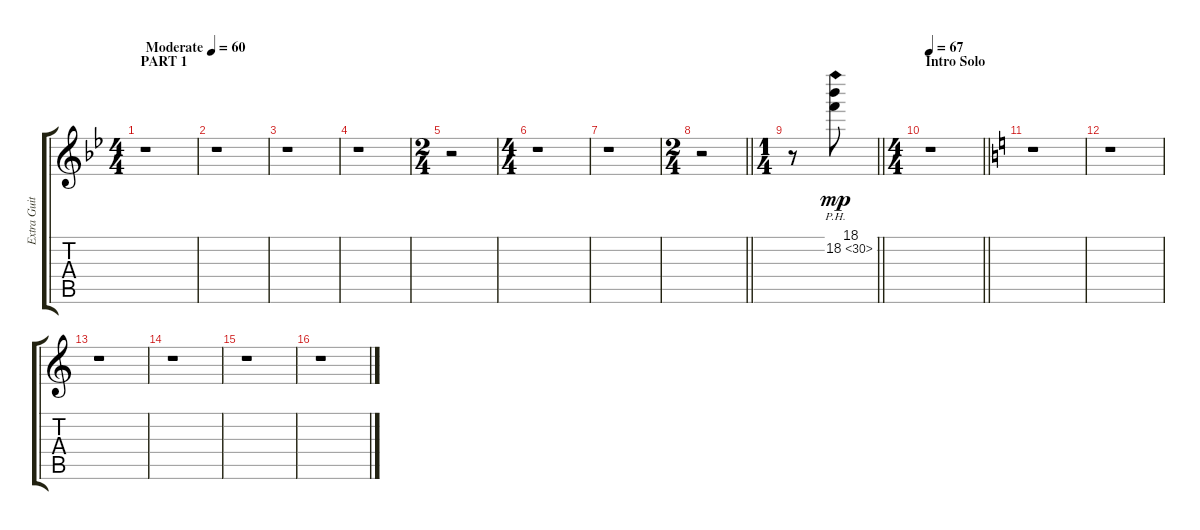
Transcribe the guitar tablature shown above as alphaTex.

\track ("Extra Guitar" "Extra Guit") {instrument overdrivenguitar}
\staff {score tabs}
\tuning (E4 B3 G3 D3 A2 D2) {hide}
\ts (4 4)
\section ("" "PART 1")
\tempo (60 "Moderate")
\clef g2
\ks bb
r.1{dy mp instrument overdrivenguitar} |
r.1 |
r.1 |
r.1 |
\ts (2 4)
r.2 |
\ts (4 4)
r.1 |
r.1 |
\ts (2 4)
\barLineRight lightlight
r.2 |
\ts (1 4)
\barLineRight lightlight
r.8 (18.1 18.2{ph 12}).8 |
\ts (4 4)
\section ("" "Intro Solo")
\tempo 67
\barLineRight lightlight
r.1 |
\ks c
r.1 |
r.1 |
r.1 |
r.1 |
r.1 |
r.1
